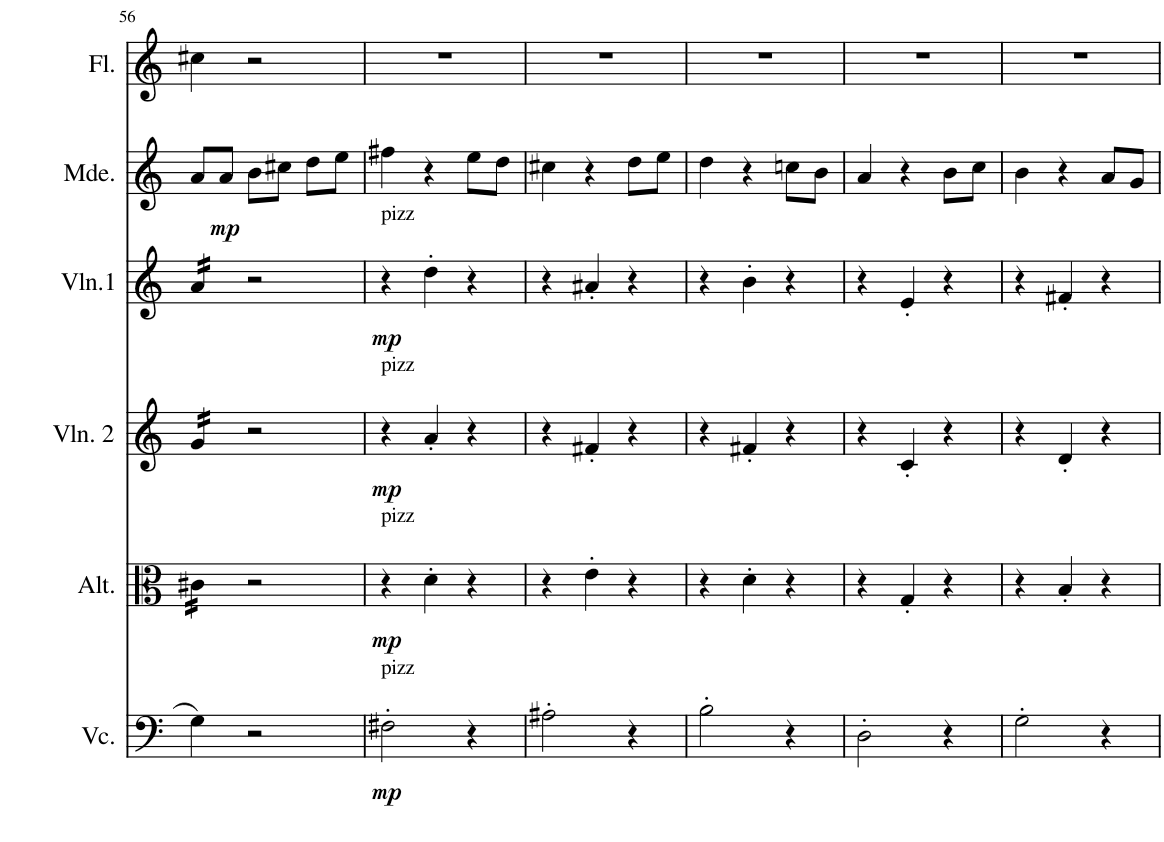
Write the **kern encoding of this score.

**kern	**dynam	**kern	**dynam	**kern	**dynam	**kern	**dynam	**kern	**dynam	**kern	**kern	**kern	**kern	**kern
*part10	*part10	*part9	*part9	*part8	*part8	*part7	*part7	*part6	*part6	*part5	*part4	*part3	*part2	*part1
*staff10	*staff10	*staff9	*staff9	*staff8	*staff8	*staff7	*staff7	*staff6	*staff6	*staff5	*staff4	*staff3	*staff2	*staff1
*I"Violoncelle	*	*I"Alto	*	*I"Violon 2	*	*I"Violon 1	*	*I"Mandole	*	*I"Flûte	*I"Tuba	*I"Trombone	*I"Trompette en Do	*I"Trompette en Do
*I'Vc.	*	*I'Alt.	*	*I'Vln. 2	*	*I'Vln.1	*	*I'Mde.	*	*I'Fl.	*I'Tba.	*I'Tbn.	*I'Tromp. Do	*I'Tromp. Do
!!LO:PB:g=z
*clefF4	*	*clefC3	*	*clefG2	*	*clefG2	*	*clefG2	*	*clefG2	*clefF4	*clefF4	*clefG2	*clefG2
*	*	*	*	*	*	*	*	*	*	*	*	*	*Trd1c2	*Trd1c2
*k[]	*	*k[]	*	*k[]	*	*k[]	*	*k[]	*	*k[]	*k[]	*k[]	*k[]	*k[]
*M3/4	*	*M3/4	*	*M3/4	*	*M3/4	*	*M3/4	*	*M3/4	*M3/4	*M3/4	*M3/4	*M3/4
=56	=56	=56	=56	=56	=56	=56	=56	=56	=56	=56	=56	=56	=56	=56
*	*	*tremolo	*	*	*	*	*	*	*	*	*	*	*	*
*	*	*	*	*tremolo	*	*	*	*	*	*	*	*	*	*
*	*	*	*	*	*	*tremolo	*	*	*	*	*	*	*	*
4G\	.	16c#X\LL	.	16g/LL	.	16a/LL	.	8a/L	.	4cc#X\	2.r	2.r	2.r	2.r
.	.	16c#X\	.	16g/	.	16a/	.	.	.	.	.	.	.	.
!	!	!	!	!	!	!	!	!	!LO:DY:b	!	!	!	!	!
.	.	16c#X\	.	16g/	.	16a/	.	8a/J	mp	.	.	.	.	.
.	.	16c#X\JJ	.	16g/JJ	.	16a/JJ	.	.	.	.	.	.	.	.
*	*	*	*	*	*	*Xtremolo	*	*	*	*	*	*	*	*
*	*	*	*	*Xtremolo	*	*	*	*	*	*	*	*	*	*
*	*	*Xtremolo	*	*	*	*	*	*	*	*	*	*	*	*
2r	.	2r	.	2r	.	2r	.	8b\L	.	2r	.	.	.	.
.	.	.	.	.	.	.	.	8cc#X\J	.	.	.	.	.	.
.	.	.	.	.	.	.	.	8dd\L	.	.	.	.	.	.
.	.	.	.	.	.	.	.	8ee\J	.	.	.	.	.	.
=57	=57	=57	=57	=57	=57	=57	=57	=57	=57	=57	=57	=57	=57	=57
!	!	!	!	!	!	!LO:TX:a:t=pizz	!	!	!	!	!	!	!	!
!	!	!	!	!LO:TX:a:t=pizz	!	!	!	!	!	!	!	!	!	!
!	!	!LO:TX:a:t=pizz	!	!	!	!	!	!	!	!	!	!	!	!
!LO:TX:a:t=pizz	!	!	!	!	!	!	!	!	!	!	!	!	!	!
!	!LO:DY:b	!	!LO:DY:b	!	!LO:DY:b	!	!LO:DY:b	!	!	!	!	!	!	!
2F#X'\	mp	4r	mp	4r	mp	4r	mp	4ff#X\	.	2.r	2.r	2.r	2.r	2.r
.	.	4d'\	.	4a'/	.	4dd'\	.	4r	.	.	.	.	.	.
4r	.	4r	.	4r	.	4r	.	8ee\L	.	.	.	.	.	.
.	.	.	.	.	.	.	.	8dd\J	.	.	.	.	.	.
=58	=58	=58	=58	=58	=58	=58	=58	=58	=58	=58	=58	=58	=58	=58
2A#X'\	.	4r	.	4r	.	4r	.	4cc#X\	.	2.r	2.r	2.r	2.r	2.r
.	.	4e'\	.	4f#X'/	.	4a#X'/	.	4r	.	.	.	.	.	.
4r	.	4r	.	4r	.	4r	.	8dd\L	.	.	.	.	.	.
.	.	.	.	.	.	.	.	8ee\J	.	.	.	.	.	.
=59	=59	=59	=59	=59	=59	=59	=59	=59	=59	=59	=59	=59	=59	=59
2B'\	.	4r	.	4r	.	4r	.	4dd\	.	2.r	2.r	2.r	2.r	2.r
.	.	4d'\	.	4f#X'/	.	4b'\	.	4r	.	.	.	.	.	.
4r	.	4r	.	4r	.	4r	.	8ccn\L	.	.	.	.	.	.
.	.	.	.	.	.	.	.	8b\J	.	.	.	.	.	.
=60	=60	=60	=60	=60	=60	=60	=60	=60	=60	=60	=60	=60	=60	=60
2D'\	.	4r	.	4r	.	4r	.	4a/	.	2.r	2.r	2.r	2.r	2.r
.	.	4G'/	.	4c'/	.	4e'/	.	4r	.	.	.	.	.	.
4r	.	4r	.	4r	.	4r	.	8b\L	.	.	.	.	.	.
.	.	.	.	.	.	.	.	8cc\J	.	.	.	.	.	.
=61	=61	=61	=61	=61	=61	=61	=61	=61	=61	=61	=61	=61	=61	=61
2G'\	.	4r	.	4r	.	4r	.	4b\	.	2.r	2.r	2.r	2.r	2.r
.	.	4B'/	.	4d'/	.	4f#X'/	.	4r	.	.	.	.	.	.
4r	.	4r	.	4r	.	4r	.	8a/L	.	.	.	.	.	.
.	.	.	.	.	.	.	.	8g/J	.	.	.	.	.	.
=	=	=	=	=	=	=	=	=	=	=	=	=	=	=
*-	*-	*-	*-	*-	*-	*-	*-	*-	*-	*-	*-	*-	*-	*-
